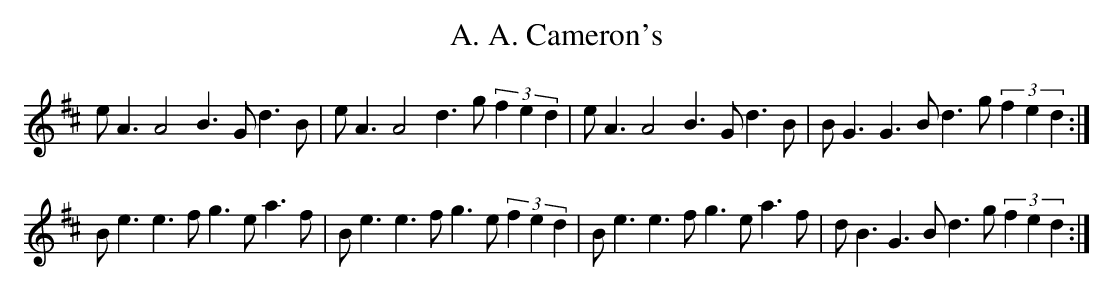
X:1
T:A. A. Cameron's
M:4/4l
K:D
eA3 A4 B3Gd3B|eA3 A4 d3g (3f2e2d2|eA3 A4 B3Gd3B|BG3 G3B d3g (3f2e2d2:|
Be3e3f g3ea3f|Be3e3f g3e (3f2e2d2|Be3e3f g3ea3f|dB3G3B d3g (3f2e2d2:|
